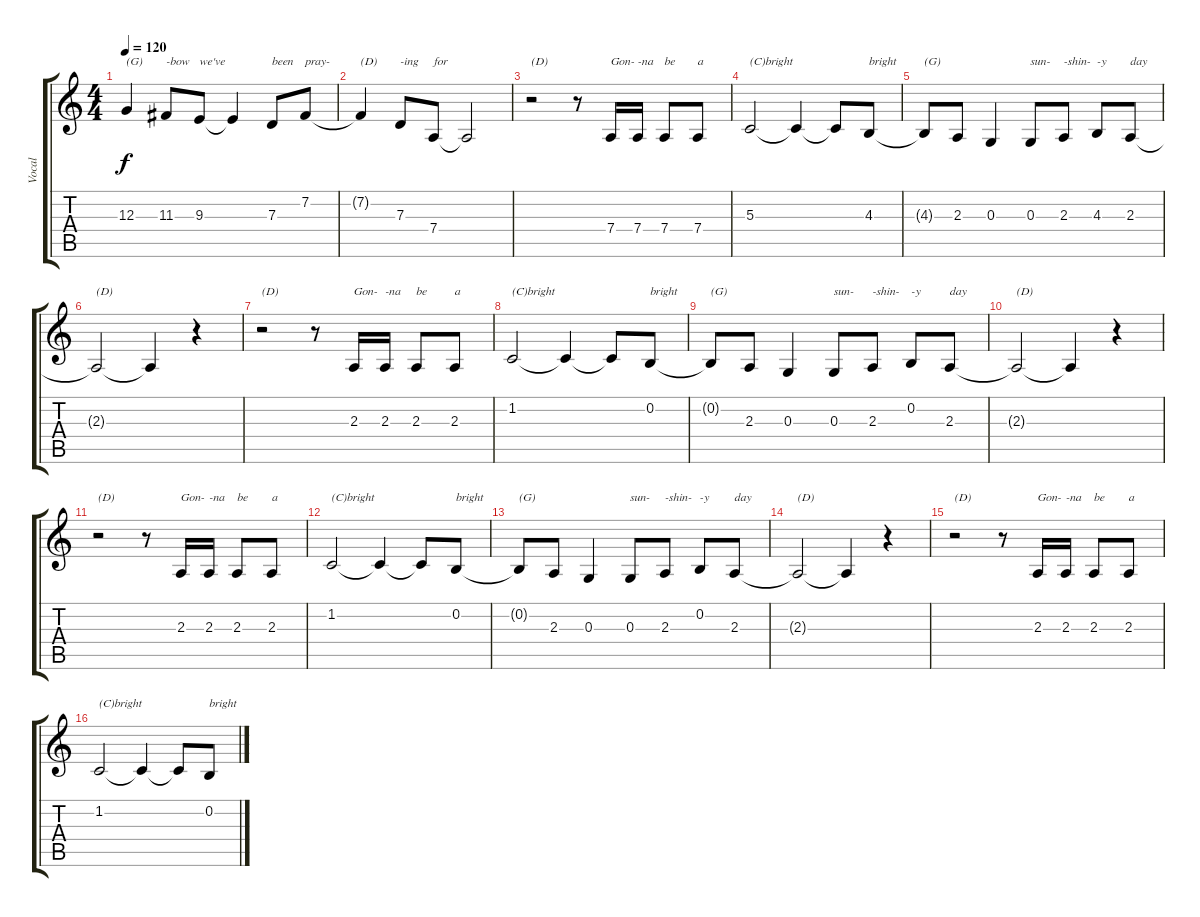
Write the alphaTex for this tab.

\track ("Vocal" "Vocal") {instrument oboe}
\staff {score tabs}
\tuning (E4 B3 G3 D3 A2 E2) {hide}
\ts (4 4)
\tempo 120
\clef g2
\ks c
12.3{t}.4{txt "(G)" dy f} 11.3.8{txt "-bow"} 9.3.8{txt "we've"} 9.3{t}.4 7.3.8{txt "been"} 7.2.8{txt "pray-"} |
7.2{t}.4{txt "(D)"} 7.3.8{txt "-ing"} 7.4.8{txt "for"} 7.4{t}.2 |
r.2{txt "(D)"} r.8 7.4.16{txt "Gon-"} 7.4.16{txt "-na"} 7.4.8{txt "be"} 7.4.8{txt "a"} |
5.3.2{txt "(C)bright"} 5.3{t}.4 5.3{t}.8 4.3.8{txt "bright"} |
4.3{t}.8{txt "(G)"} 2.3.8 0.3.4 0.3.8{txt "sun-"} 2.3.8{txt "-shin-"} 4.3.8{txt "-y"} 2.3.8{txt "day"} |
2.3{t}.2{txt "(D)"} 2.3{t}.4 r.4 |
r.2{txt "(D)"} r.8 2.3.16{txt "Gon-"} 2.3.16{txt "-na"} 2.3.8{txt "be"} 2.3.8{txt "a"} |
1.2.2{txt "(C)bright"} 1.2{t}.4 1.2{t}.8 0.2.8{txt "bright"} |
0.2{t}.8{txt "(G)"} 2.3.8 0.3.4 0.3.8{txt "sun-"} 2.3.8{txt "-shin-"} 0.2.8{txt "-y"} 2.3.8{txt "day"} |
2.3{t}.2{txt "(D)"} 2.3{t}.4 r.4 |
r.2{txt "(D)"} r.8 2.3.16{txt "Gon-"} 2.3.16{txt "-na"} 2.3.8{txt "be"} 2.3.8{txt "a"} |
1.2.2{txt "(C)bright"} 1.2{t}.4 1.2{t}.8 0.2.8{txt "bright"} |
0.2{t}.8{txt "(G)"} 2.3.8 0.3.4 0.3.8{txt "sun-"} 2.3.8{txt "-shin-"} 0.2.8{txt "-y"} 2.3.8{txt "day"} |
2.3{t}.2{txt "(D)"} 2.3{t}.4 r.4 |
r.2{txt "(D)"} r.8 2.3.16{txt "Gon-"} 2.3.16{txt "-na"} 2.3.8{txt "be"} 2.3.8{txt "a"} |
1.2.2{txt "(C)bright"} 1.2{t}.4 1.2{t}.8 0.2.8{txt "bright"}
